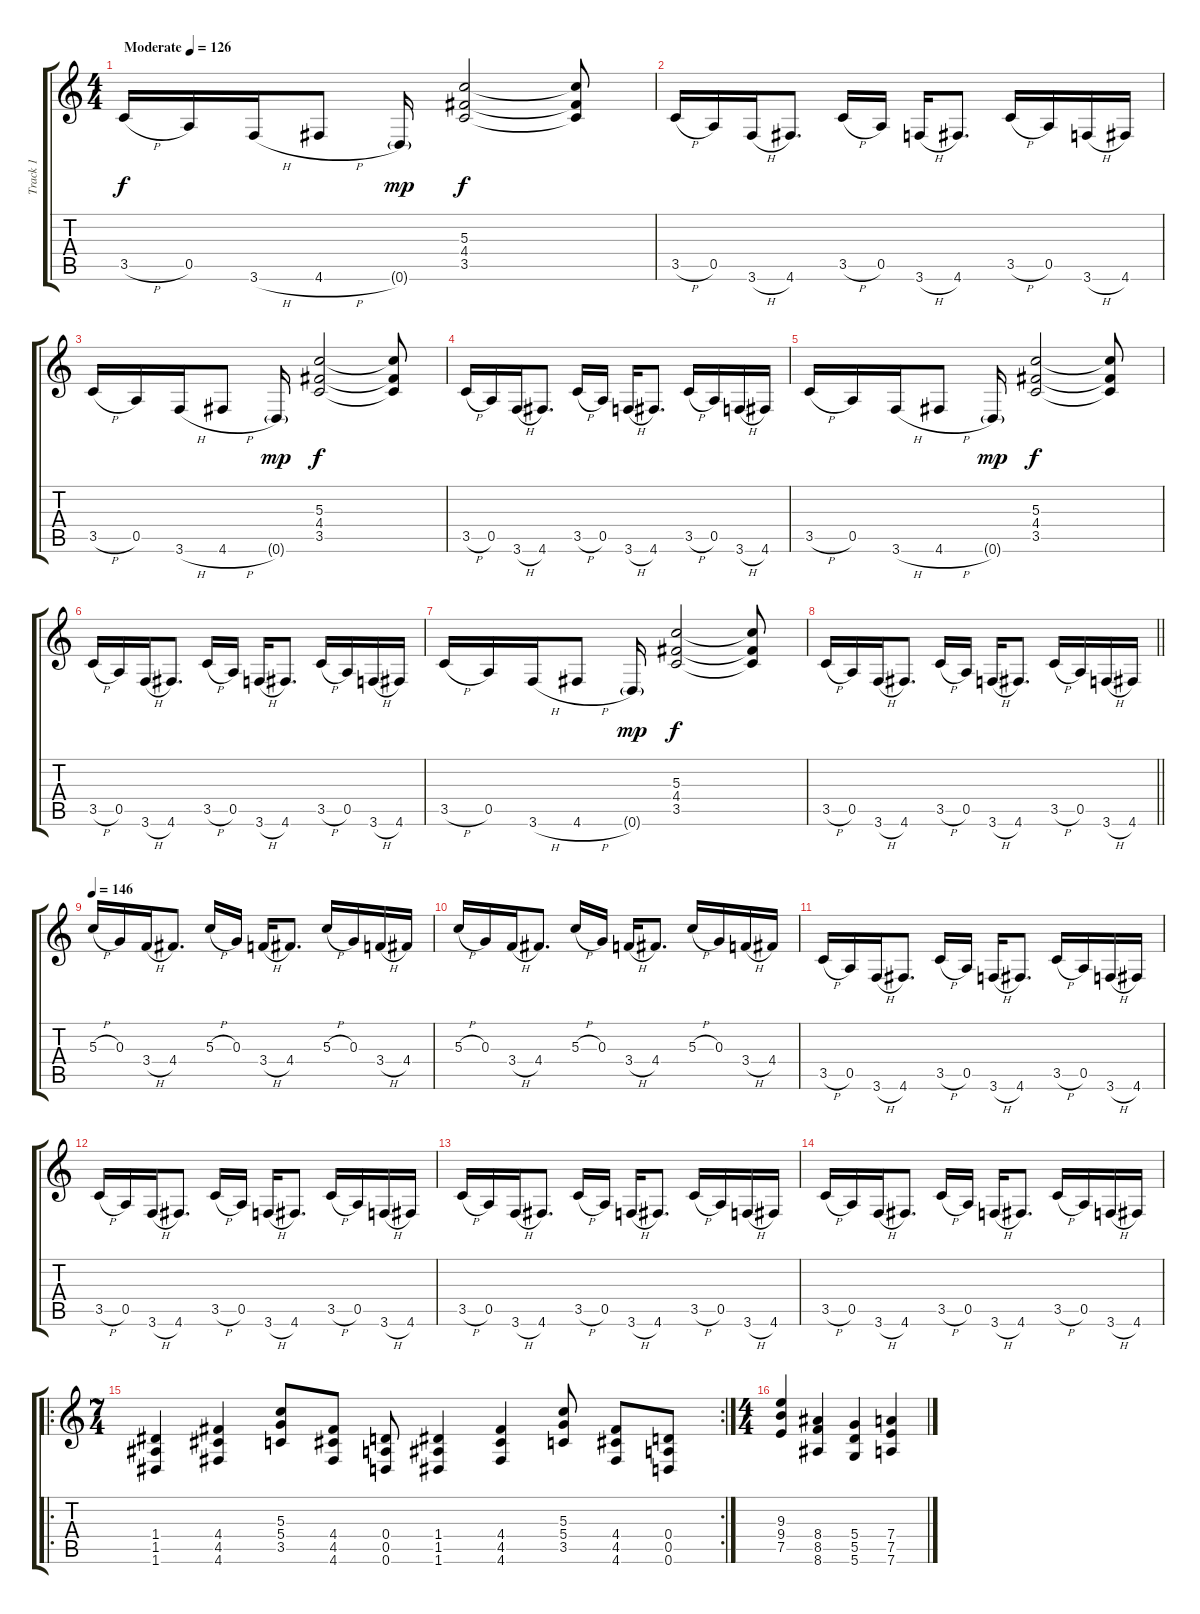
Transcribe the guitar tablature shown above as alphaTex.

\track ("Track 1" "Track 1") {instrument distortionguitar}
\staff {score tabs}
\tuning (E4 B3 G3 D3 A2 D2) {hide}
\ts (4 4)
\tempo (126 "Moderate")
\clef g2
\ks c
3.5{h}.16{dy f instrument distortionguitar} 0.5.16 3.6{h}.16 4.6{h}.8 0.6{g}.16{dy mp} (5.3 4.4 3.5).2{dy f} (5.3{t} 4.4{t} 3.5{t}).8 |
3.5{h}.16 0.5.16 3.6{h}.16 4.6.8{d} 3.5{h}.16 0.5.16 3.6{h}.16 4.6.8{d} 3.5{h}.16 0.5.16 3.6{h}.16 4.6.16 |
3.5{h}.16 0.5.16 3.6{h}.16 4.6{h}.8 0.6{g}.16{dy mp} (5.3 4.4 3.5).2{dy f} (5.3{t} 4.4{t} 3.5{t}).8 |
3.5{h}.16 0.5.16 3.6{h}.16 4.6.8{d} 3.5{h}.16 0.5.16 3.6{h}.16 4.6.8{d} 3.5{h}.16 0.5.16 3.6{h}.16 4.6.16 |
3.5{h}.16 0.5.16 3.6{h}.16 4.6{h}.8 0.6{g}.16{dy mp} (5.3 4.4 3.5).2{dy f} (5.3{t} 4.4{t} 3.5{t}).8 |
3.5{h}.16 0.5.16 3.6{h}.16 4.6.8{d} 3.5{h}.16 0.5.16 3.6{h}.16 4.6.8{d} 3.5{h}.16 0.5.16 3.6{h}.16 4.6.16 |
3.5{h}.16 0.5.16 3.6{h}.16 4.6{h}.8 0.6{g}.16{dy mp} (5.3 4.4 3.5).2{dy f} (5.3{t} 4.4{t} 3.5{t}).8 |
\barLineRight lightlight
3.5{h}.16 0.5.16 3.6{h}.16 4.6.8{d} 3.5{h}.16 0.5.16 3.6{h}.16 4.6.8{d} 3.5{h}.16 0.5.16 3.6{h}.16 4.6.16 |
\tempo 146
5.3{h}.16 0.3.16 3.4{h}.16 4.4.8{d} 5.3{h}.16 0.3.16 3.4{h}.16 4.4.8{d} 5.3{h}.16 0.3.16 3.4{h}.16 4.4.16 |
5.3{h}.16 0.3.16 3.4{h}.16 4.4.8{d} 5.3{h}.16 0.3.16 3.4{h}.16 4.4.8{d} 5.3{h}.16 0.3.16 3.4{h}.16 4.4.16 |
3.5{h}.16 0.5.16 3.6{h}.16 4.6.8{d} 3.5{h}.16 0.5.16 3.6{h}.16 4.6.8{d} 3.5{h}.16 0.5.16 3.6{h}.16 4.6.16 |
3.5{h}.16 0.5.16 3.6{h}.16 4.6.8{d} 3.5{h}.16 0.5.16 3.6{h}.16 4.6.8{d} 3.5{h}.16 0.5.16 3.6{h}.16 4.6.16 |
3.5{h}.16 0.5.16 3.6{h}.16 4.6.8{d} 3.5{h}.16 0.5.16 3.6{h}.16 4.6.8{d} 3.5{h}.16 0.5.16 3.6{h}.16 4.6.16 |
3.5{h}.16 0.5.16 3.6{h}.16 4.6.8{d} 3.5{h}.16 0.5.16 3.6{h}.16 4.6.8{d} 3.5{h}.16 0.5.16 3.6{h}.16 4.6.16 |
\ro
\rc 2
\ts (7 4)
(1.4 1.5 1.6).4 (4.4 4.5 4.6).4 (5.3 5.4 3.5).8 (4.4 4.5 4.6).8 (0.4 0.5 0.6).8 (1.4 1.5 1.6).4 (4.4 4.5 4.6).4 (5.3 5.4 3.5).8 (4.4 4.5 4.6).8 (0.4 0.5 0.6).8 |
\ts (4 4)
(9.3 9.4 7.5).4 (8.4 8.5 8.6).4 (5.4 5.5 5.6).4 (7.4 7.5 7.6).4
